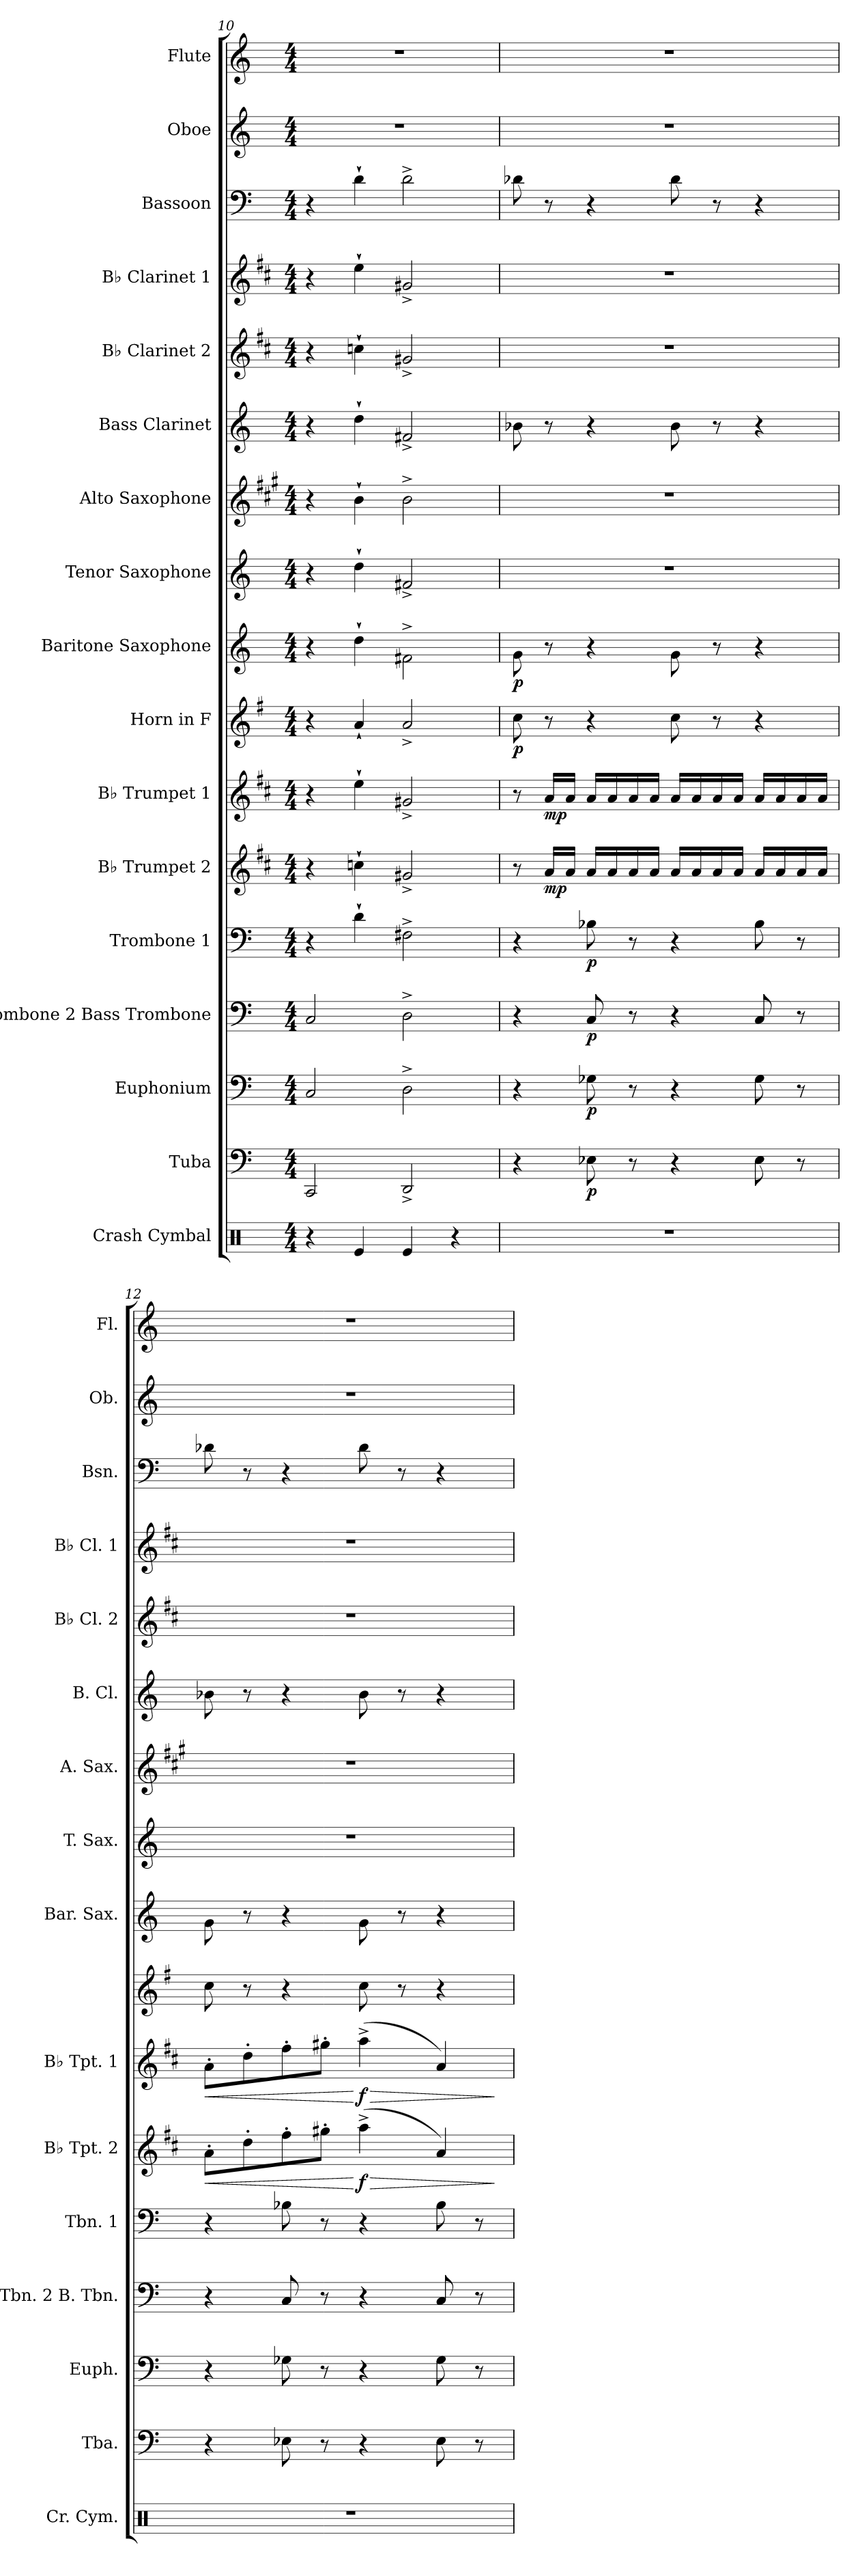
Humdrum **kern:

**kern	**kern	**dynam	**kern	**dynam	**kern	**dynam	**kern	**dynam	**kern	**dynam	**kern	**dynam	**kern	**dynam	**kern	**dynam	**kern	**kern	**kern	**kern	**kern	**kern	**kern	**kern
*part17	*part16	*part16	*part15	*part15	*part14	*part14	*part13	*part13	*part12	*part12	*part11	*part11	*part10	*part10	*part9	*part9	*part8	*part7	*part6	*part5	*part4	*part3	*part2	*part1
*staff17	*staff16	*staff16	*staff15	*staff15	*staff14	*staff14	*staff13	*staff13	*staff12	*staff12	*staff11	*staff11	*staff10	*staff10	*staff9	*staff9	*staff8	*staff7	*staff6	*staff5	*staff4	*staff3	*staff2	*staff1
*I"Crash Cymbal	*I"Tuba	*	*I"Euphonium	*	*I"Trombone 2 Bass Trombone	*	*I"Trombone 1	*	*I"B♭ Trumpet 2	*	*I"B♭ Trumpet 1	*	*I"Horn in F	*	*I"Baritone Saxophone	*	*I"Tenor Saxophone	*I"Alto Saxophone	*I"Bass Clarinet	*I"B♭ Clarinet 2	*I"B♭ Clarinet 1	*I"Bassoon	*I"Oboe	*I"Flute
*I'Cr. Cym.	*I'Tba.	*	*I'Euph.	*	*I'Tbn. 2 B. Tbn.	*	*I'Tbn. 1	*	*I'B♭ Tpt. 2	*	*I'B♭ Tpt. 1	*	*	*	*I'Bar. Sax.	*	*I'T. Sax.	*I'A. Sax.	*I'B. Cl.	*I'B♭ Cl. 2	*I'B♭ Cl. 1	*I'Bsn.	*I'Ob.	*I'Fl.
*clefX	*clefF4	*	*clefF4	*	*clefF4	*	*clefF4	*	*clefG2	*	*clefG2	*	*clefG2	*	*clefG2	*	*clefG2	*clefG2	*clefG2	*clefG2	*clefG2	*clefF4	*clefG2	*clefG2
*	*	*	*	*	*	*	*	*	*ITrd1c2	*	*ITrd1c2	*	*ITrd4c7	*	*ITrd12c21	*	*ITrd8c14	*ITrd5c9	*ITrd8c14	*ITrd1c2	*ITrd1c2	*	*	*
*k[]	*k[]	*	*k[]	*	*k[]	*	*k[]	*	*k[]	*	*k[]	*	*k[]	*	*k[]	*	*k[]	*k[]	*k[]	*k[]	*k[]	*k[]	*k[]	*k[]
*M4/4	*M4/4	*	*M4/4	*	*M4/4	*	*M4/4	*	*M4/4	*	*M4/4	*	*M4/4	*	*M4/4	*	*M4/4	*M4/4	*M4/4	*M4/4	*M4/4	*M4/4	*M4/4	*M4/4
=10	=10	=10	=10	=10	=10	=10	=10	=10	=10	=10	=10	=10	=10	=10	=10	=10	=10	=10	=10	=10	=10	=10	=10	=10
4r	2CC/	.	2C/	.	2C/	.	4r	.	4r	.	4r	.	4r	.	4r	.	4r	4r	4r	4r	4r	4r	1r	1r
4Re/	.	.	.	.	.	.	4d`\	.	4b-X`\	.	4dd`\	.	4d`/	.	4d`\	.	4d`\	4d`\	4d`\	4b-X`\	4dd`\	4d`\	.	.
4Re/	2DD^/	.	2D^\	.	2D^\	.	2F#X^\	.	2f#X^/	.	2f#X^/	.	2d^/	.	2F#X^\	.	2F#X^/	2d^\	2F#X^/	2f#X^/	2f#X^/	2d^\	.	.
4r	.	.	.	.	.	.	.	.	.	.	.	.	.	.	.	.	.	.	.	.	.	.	.	.
=11	=11	=11	=11	=11	=11	=11	=11	=11	=11	=11	=11	=11	=11	=11	=11	=11	=11	=11	=11	=11	=11	=11	=11	=11
!	!	!	!	!	!	!	!	!	!	!	!	!	!	!LO:DY:b	!	!LO:DY:b	!	!	!	!	!	!	!	!
1r	4r	.	4r	.	4r	.	4r	.	8r	.	8r	.	8f\	p	8G\	p	1r	1r	8B-X\	1r	1r	8d-X\	1r	1r
!	!	!	!	!	!	!	!	!	!	!LO:DY:b	!	!LO:DY:b	!	!	!	!	!	!	!	!	!	!	!	!
.	.	.	.	.	.	.	.	.	16g/LL	mp	16g/LL	mp	8r	.	8r	.	.	.	8r	.	.	8r	.	.
.	.	.	.	.	.	.	.	.	16g/JJ	.	16g/JJ	.	.	.	.	.	.	.	.	.	.	.	.	.
!	!	!LO:DY:b	!	!LO:DY:b	!	!LO:DY:b	!	!LO:DY:b	!	!	!	!	!	!	!	!	!	!	!	!	!	!	!	!
.	8E-X\	p	8G-X\	p	8C/	p	8B-X\	p	16g/LL	.	16g/LL	.	4r	.	4r	.	.	.	4r	.	.	4r	.	.
.	.	.	.	.	.	.	.	.	16g/	.	16g/	.	.	.	.	.	.	.	.	.	.	.	.	.
.	8r	.	8r	.	8r	.	8r	.	16g/	.	16g/	.	.	.	.	.	.	.	.	.	.	.	.	.
.	.	.	.	.	.	.	.	.	16g/JJ	.	16g/JJ	.	.	.	.	.	.	.	.	.	.	.	.	.
.	4r	.	4r	.	4r	.	4r	.	16g/LL	.	16g/LL	.	8f\	.	8G\	.	.	.	8B-\	.	.	8d-\	.	.
.	.	.	.	.	.	.	.	.	16g/	.	16g/	.	.	.	.	.	.	.	.	.	.	.	.	.
.	.	.	.	.	.	.	.	.	16g/	.	16g/	.	8r	.	8r	.	.	.	8r	.	.	8r	.	.
.	.	.	.	.	.	.	.	.	16g/JJ	.	16g/JJ	.	.	.	.	.	.	.	.	.	.	.	.	.
.	8E-\	.	8G-\	.	8C/	.	8B-\	.	16g/LL	.	16g/LL	.	4r	.	4r	.	.	.	4r	.	.	4r	.	.
.	.	.	.	.	.	.	.	.	16g/	.	16g/	.	.	.	.	.	.	.	.	.	.	.	.	.
.	8r	.	8r	.	8r	.	8r	.	16g/	.	16g/	.	.	.	.	.	.	.	.	.	.	.	.	.
.	.	.	.	.	.	.	.	.	16g/JJ	.	16g/JJ	.	.	.	.	.	.	.	.	.	.	.	.	.
!!LO:PB:g=z
=12	=12	=12	=12	=12	=12	=12	=12	=12	=12	=12	=12	=12	=12	=12	=12	=12	=12	=12	=12	=12	=12	=12	=12	=12
!	!	!	!	!	!	!	!	!	!	!LO:HP:b	!	!LO:HP:b	!	!	!	!	!	!	!	!	!	!	!	!
1r	4r	.	4r	.	4r	.	4r	.	8g'\L	<	8g'\L	<	8f\	.	8G\	.	1r	1r	8B-X\	1r	1r	8d-X\	1r	1r
.	.	.	.	.	.	.	.	.	8cc'\	.	8cc'\	.	8r	.	8r	.	.	.	8r	.	.	8r	.	.
.	8E-X\	.	8G-X\	.	8C/	.	8B-X\	.	8ee'\	.	8ee'\	.	4r	.	4r	.	.	.	4r	.	.	4r	.	.
.	8r	.	8r	.	8r	.	8r	.	8ff#X'\J	.	8ff#X'\J	.	.	.	.	.	.	.	.	.	.	.	.	.
!	!	!	!	!	!	!	!	!	!	!LO:HP:n=1:b	!	!LO:HP:n=1:b	!	!	!	!	!	!	!	!	!	!	!	!
!	!	!	!	!	!	!	!	!	!	!LO:DY:n=1:b	!	!LO:DY:n=1:b	!	!	!	!	!	!	!	!	!	!	!	!
.	4r	.	4r	.	4r	.	4r	.	(>4gg^\	[ > f	(>4gg^\	[ > f	8f\	.	8G\	.	.	.	8B-\	.	.	8d-\	.	.
.	.	.	.	.	.	.	.	.	.	.	.	.	8r	.	8r	.	.	.	8r	.	.	8r	.	.
.	8E-\	.	8G-\	.	8C/	.	8B-\	.	4g/)	.	4g/)	.	4r	.	4r	.	.	.	4r	.	.	4r	.	.
.	8r	.	8r	.	8r	.	8r	.	.	.	.	.	.	.	.	.	.	.	.	.	.	.	.	.
.	.	.	.	.	.	.	.	.	.	]	.	]	.	.	.	.	.	.	.	.	.	.	.	.
=	=	=	=	=	=	=	=	=	=	=	=	=	=	=	=	=	=	=	=	=	=	=	=	=
*-	*-	*-	*-	*-	*-	*-	*-	*-	*-	*-	*-	*-	*-	*-	*-	*-	*-	*-	*-	*-	*-	*-	*-	*-
